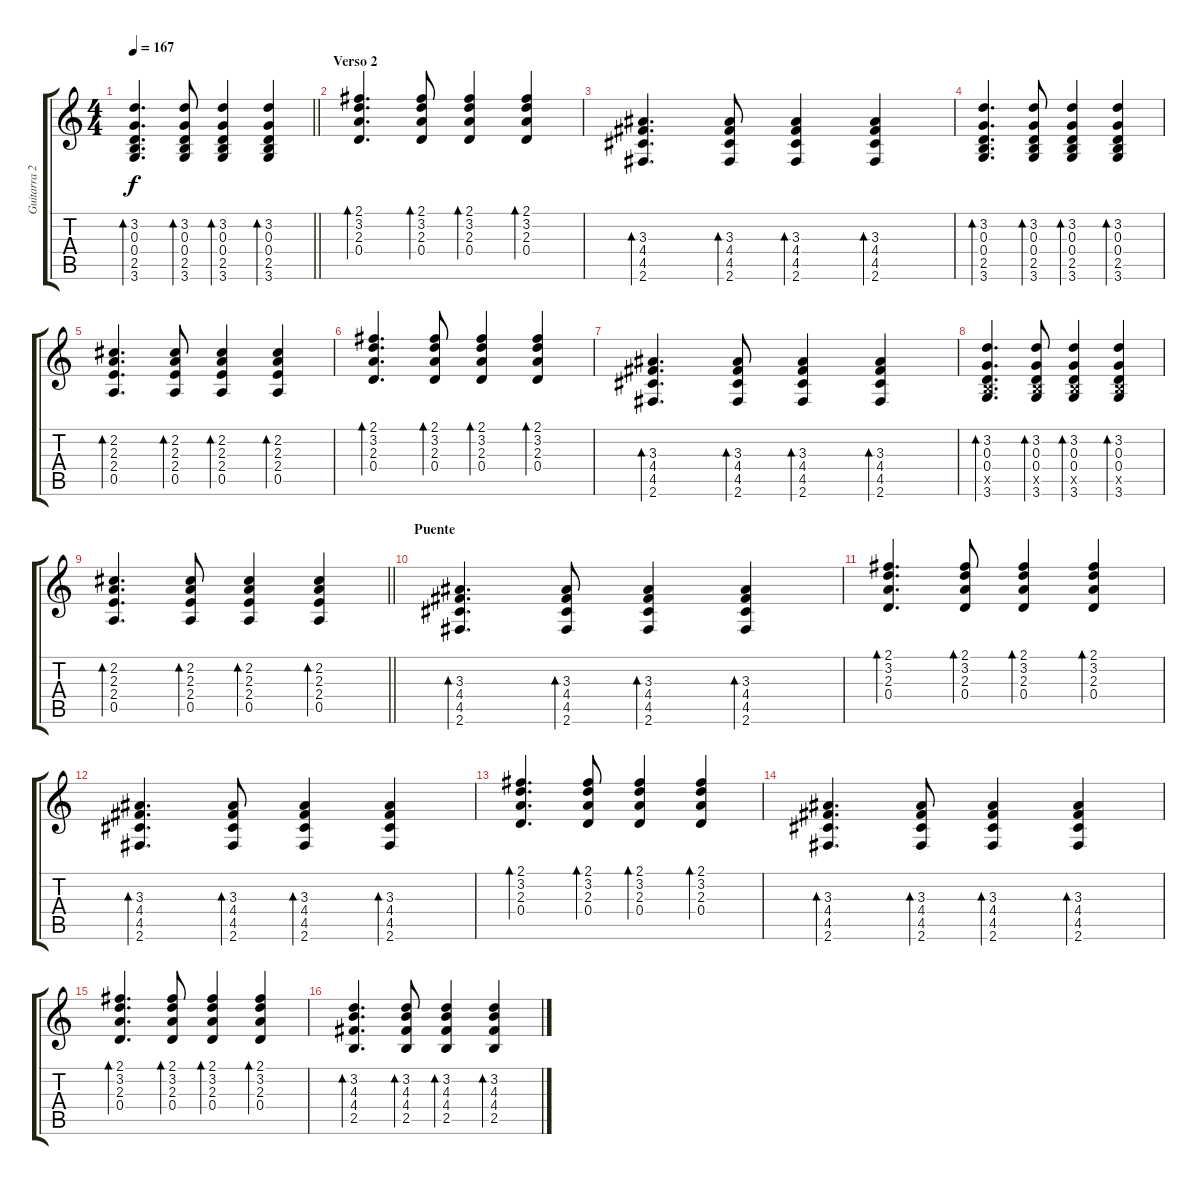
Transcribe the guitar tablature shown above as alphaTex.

\track ("Guitarra 2" "Guitarra 2") {instrument electricguitarclean}
\staff {score tabs}
\tuning (E4 B3 G3 D3 A2 E2) {hide}
\ts (4 4)
\tempo 167
\clef g2
\barLineRight lightlight
\ks c
(3.2 0.3 0.4 2.5 3.6).4{d bd 60 dy f} (3.2 0.3 0.4 2.5 3.6).8{bd 60} (3.2 0.3 0.4 2.5 3.6).4{bd 60} (3.2 0.3 0.4 2.5 3.6).4{bd 60} |
\section ("" "Verso 2")
(2.1 3.2 2.3 0.4).4{d bd 60} (2.1 3.2 2.3 0.4).8{bd 60} (2.1 3.2 2.3 0.4).4{bd 60} (2.1 3.2 2.3 0.4).4{bd 60} |
(3.3 4.4 4.5 2.6).4{d bd 60} (3.3 4.4 4.5 2.6).8{bd 60} (3.3 4.4 4.5 2.6).4{bd 60} (3.3 4.4 4.5 2.6).4{bd 60} |
(3.2 0.3 0.4 2.5 3.6).4{d bd 60} (3.2 0.3 0.4 2.5 3.6).8{bd 60} (3.2 0.3 0.4 2.5 3.6).4{bd 60} (3.2 0.3 0.4 2.5 3.6).4{bd 60} |
(2.2 2.3 2.4 0.5).4{d bd 60} (2.2 2.3 2.4 0.5).8{bd 60} (2.2 2.3 2.4 0.5).4{bd 60} (2.2 2.3 2.4 0.5).4{bd 60} |
(2.1 3.2 2.3 0.4).4{d bd 60} (2.1 3.2 2.3 0.4).8{bd 60} (2.1 3.2 2.3 0.4).4{bd 60} (2.1 3.2 2.3 0.4).4{bd 60} |
(3.3 4.4 4.5 2.6).4{d bd 60} (3.3 4.4 4.5 2.6).8{bd 60} (3.3 4.4 4.5 2.6).4{bd 60} (3.3 4.4 4.5 2.6).4{bd 60} |
(3.2 0.3 0.4 2.5{x} 3.6).4{d bd 60} (3.2 0.3 0.4 2.5{x} 3.6).8{bd 60} (3.2 0.3 0.4 2.5{x} 3.6).4{bd 60} (3.2 0.3 0.4 2.5{x} 3.6).4{bd 60} |
\barLineRight lightlight
(2.2 2.3 2.4 0.5).4{d bd 60} (2.2 2.3 2.4 0.5).8{bd 60} (2.2 2.3 2.4 0.5).4{bd 60} (2.2 2.3 2.4 0.5).4{bd 60} |
\section ("" "Puente")
(3.3 4.4 4.5 2.6).4{d bd 60} (3.3 4.4 4.5 2.6).8{bd 60} (3.3 4.4 4.5 2.6).4{bd 60} (3.3 4.4 4.5 2.6).4{bd 60} |
(2.1 3.2 2.3 0.4).4{d bd 60} (2.1 3.2 2.3 0.4).8{bd 60} (2.1 3.2 2.3 0.4).4{bd 60} (2.1 3.2 2.3 0.4).4{bd 60} |
(3.3 4.4 4.5 2.6).4{d bd 60} (3.3 4.4 4.5 2.6).8{bd 60} (3.3 4.4 4.5 2.6).4{bd 60} (3.3 4.4 4.5 2.6).4{bd 60} |
(2.1 3.2 2.3 0.4).4{d bd 60} (2.1 3.2 2.3 0.4).8{bd 60} (2.1 3.2 2.3 0.4).4{bd 60} (2.1 3.2 2.3 0.4).4{bd 60} |
(3.3 4.4 4.5 2.6).4{d bd 60} (3.3 4.4 4.5 2.6).8{bd 60} (3.3 4.4 4.5 2.6).4{bd 60} (3.3 4.4 4.5 2.6).4{bd 60} |
(2.1 3.2 2.3 0.4).4{d bd 60} (2.1 3.2 2.3 0.4).8{bd 60} (2.1 3.2 2.3 0.4).4{bd 60} (2.1 3.2 2.3 0.4).4{bd 60} |
(3.2 4.3 4.4 2.5).4{d bd 60} (3.2 4.3 4.4 2.5).8{bd 60} (3.2 4.3 4.4 2.5).4{bd 60} (3.2 4.3 4.4 2.5).4{bd 60}
